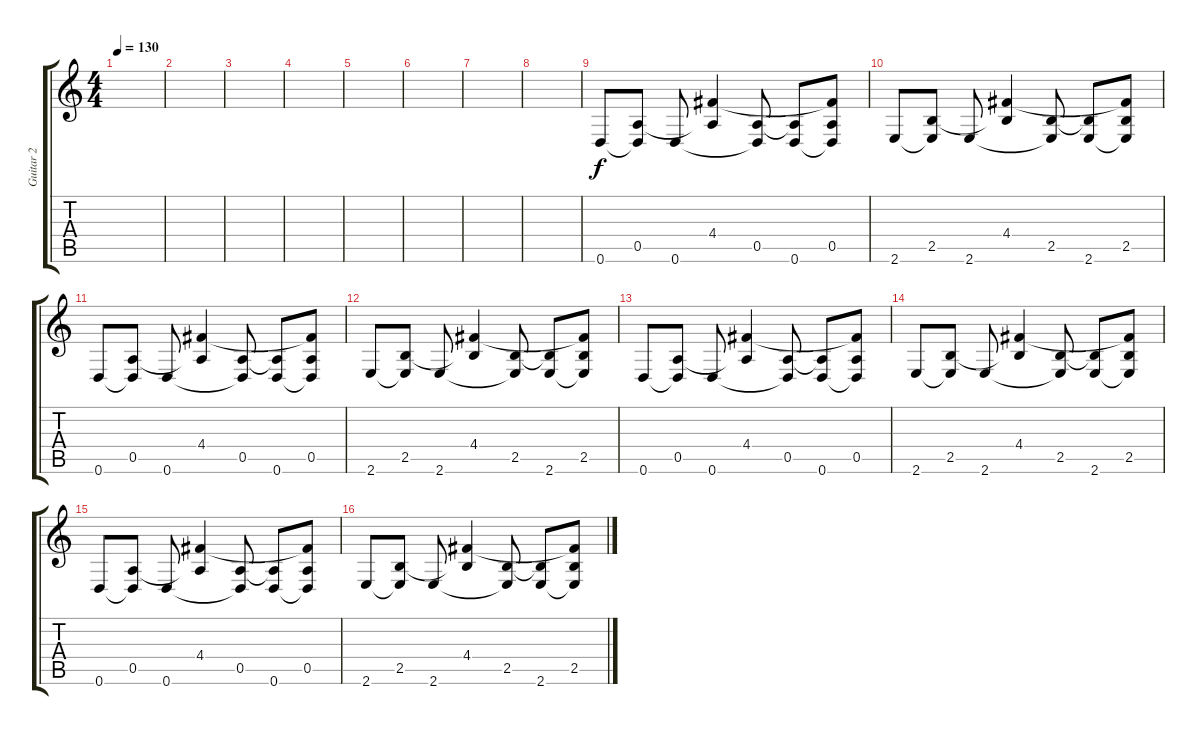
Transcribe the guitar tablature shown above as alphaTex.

\track ("Guitar 2" "Guitar 2") {instrument distortionguitar}
\staff {score tabs}
\tuning (E4 B3 G3 D3 A2 D2) {hide}
\ts (4 4)
\tempo 130
\clef g2
\ks c
|
|
|
|
|
|
|
|
0.6.8 (0.5 0.6{t}).8 0.6.8 (4.4 0.5{t}).4 (0.5 0.6{t}).8 (0.5{t} 0.6).8 (4.4{t} 0.5 0.6{t}).8 |
2.6.8 (2.5 2.6{t}).8 2.6.8 (4.4 2.5{t}).4 (2.5 2.6{t}).8 (2.5{t} 2.6).8 (4.4{t} 2.5 2.6{t}).8 |
0.6.8 (0.5 0.6{t}).8 0.6.8 (4.4 0.5{t}).4 (0.5 0.6{t}).8 (0.5{t} 0.6).8 (4.4{t} 0.5 0.6{t}).8 |
2.6.8 (2.5 2.6{t}).8 2.6.8 (4.4 2.5{t}).4 (2.5 2.6{t}).8 (2.5{t} 2.6).8 (4.4{t} 2.5 2.6{t}).8 |
0.6.8 (0.5 0.6{t}).8 0.6.8 (4.4 0.5{t}).4 (0.5 0.6{t}).8 (0.5{t} 0.6).8 (4.4{t} 0.5 0.6{t}).8 |
2.6.8 (2.5 2.6{t}).8 2.6.8 (4.4 2.5{t}).4 (2.5 2.6{t}).8 (2.5{t} 2.6).8 (4.4{t} 2.5 2.6{t}).8 |
0.6.8 (0.5 0.6{t}).8 0.6.8 (4.4 0.5{t}).4 (0.5 0.6{t}).8 (0.5{t} 0.6).8 (4.4{t} 0.5 0.6{t}).8 |
2.6.8 (2.5 2.6{t}).8 2.6.8 (4.4 2.5{t}).4 (2.5 2.6{t}).8 (2.5{t} 2.6).8 (4.4{t} 2.5 2.6{t}).8
